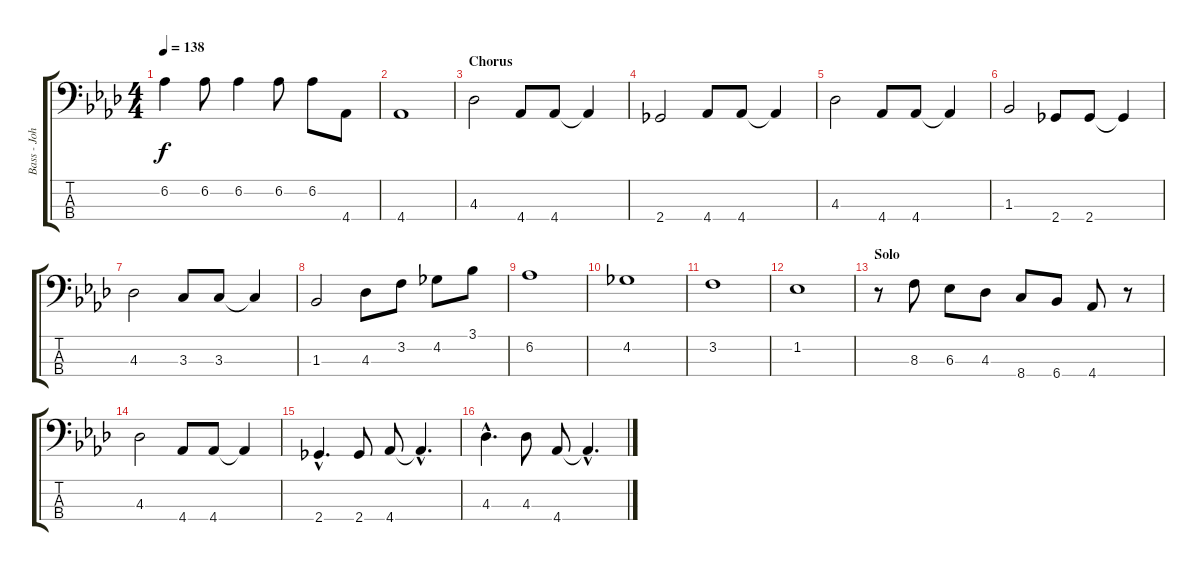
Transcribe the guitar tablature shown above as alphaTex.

\track ("Bass - John Wetton" "Bass - Joh") {instrument electricbasspick}
\staff {score tabs}
\tuning (G2 D2 A1 E1) {hide}
\ts (4 4)
\tempo 138
\clef f4
\ks ab
6.2.4{dy f} 6.2.8 6.2.4 6.2.8 6.2.8 4.4.8 |
4.4.1 |
\section ("" "Chorus")
4.3.2 4.4.8 4.4.8 4.4{t}.4 |
2.4.2 4.4.8 4.4.8 4.4{t}.4 |
4.3.2 4.4.8 4.4.8 4.4{t}.4 |
1.3.2 2.4.8 2.4.8 2.4{t}.4 |
4.3.2 3.3.8 3.3.8 3.3{t}.4 |
1.3.2 4.3.8 3.2.8 4.2.8 3.1.8 |
6.2.1 |
4.2.1 |
3.2.1 |
1.2.1 |
\section ("" "Solo")
r.8 8.3.8 6.3.8 4.3.8 8.4.8 6.4.8 4.4.8 r.8 |
4.3.2 4.4.8 4.4.8 4.4{t}.4 |
2.4{hac}.4{d} 2.4.8 4.4.8 4.4{hac t}.4{d} |
4.3{hac}.4{d} 4.3.8 4.4.8 4.4{hac t}.4{d}
